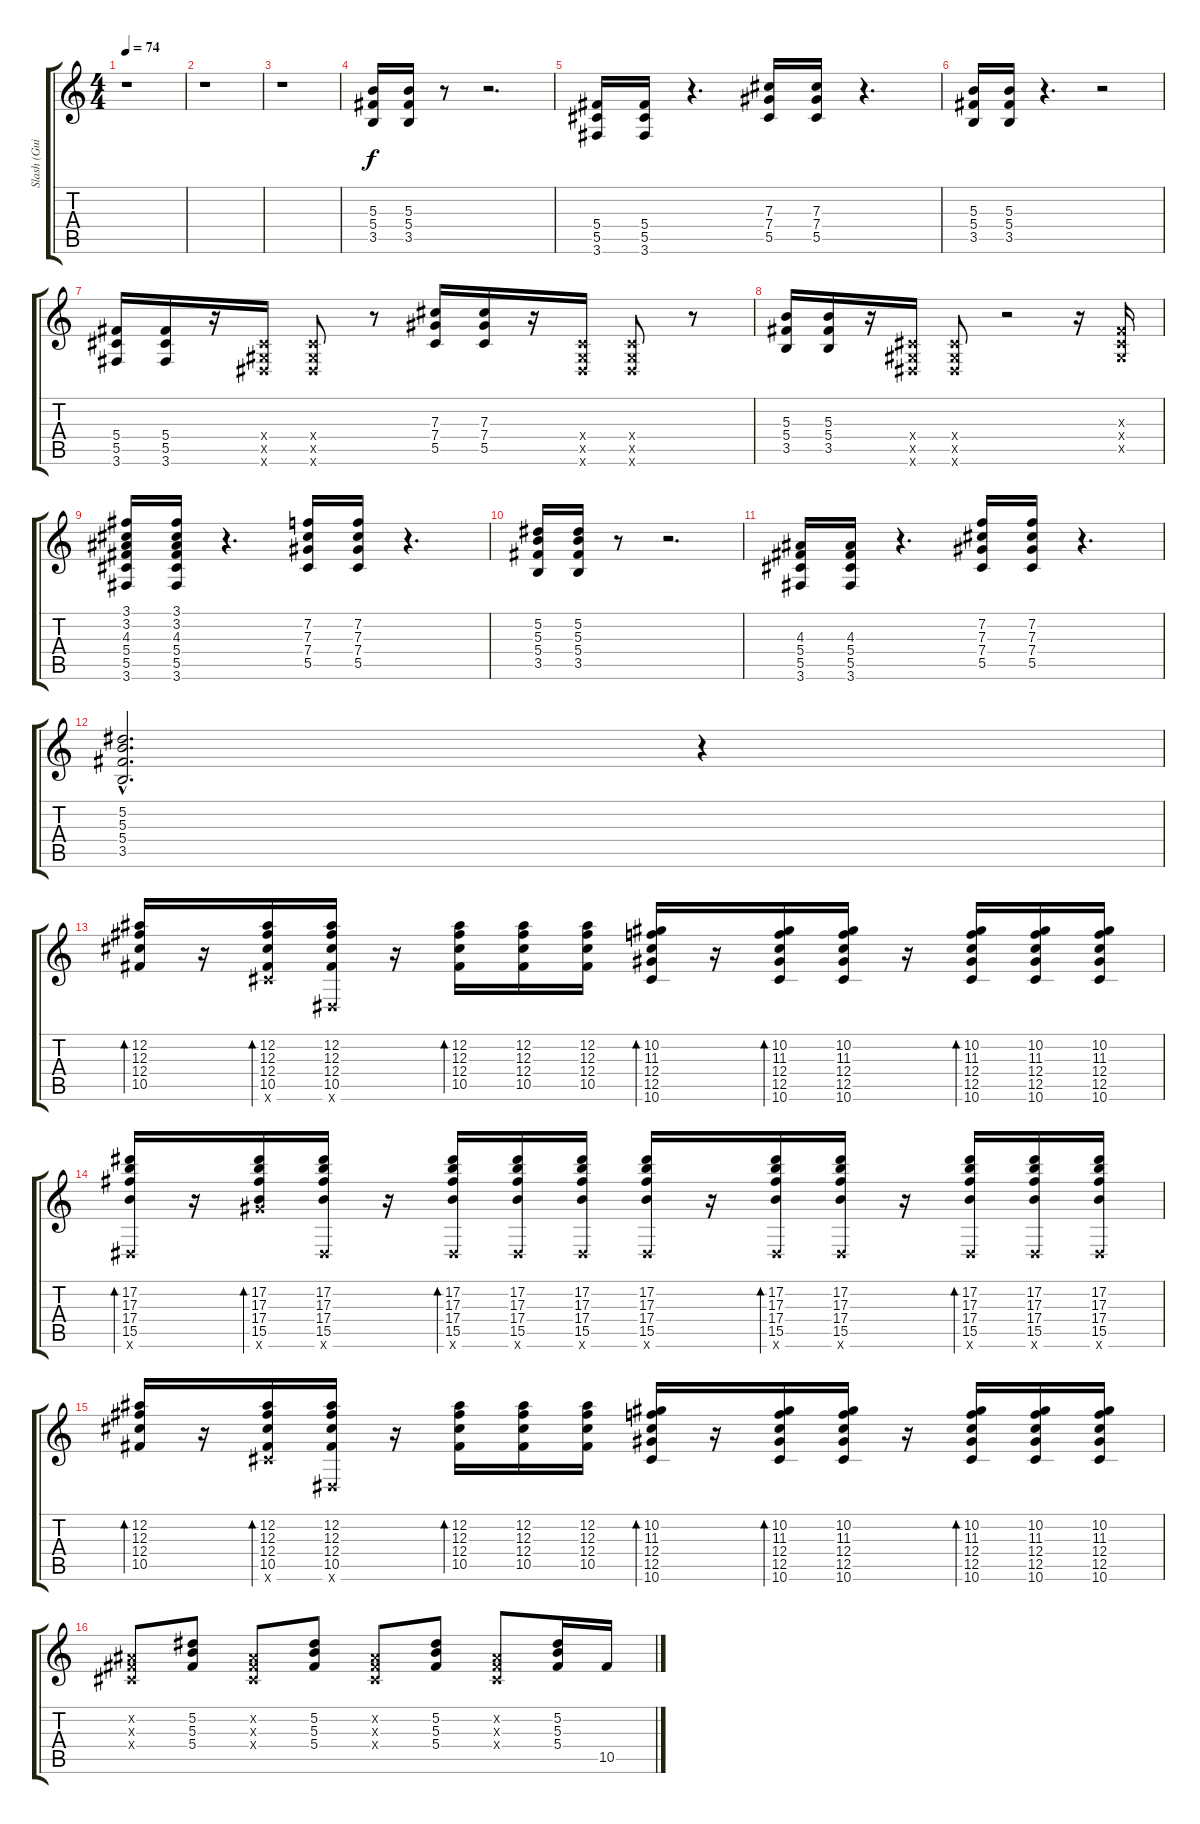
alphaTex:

\track ("Slash (Guitar - 6 Strings)" "Slash (Gui") {instrument distortionguitar}
\staff {score tabs}
\tuning (Eb4 Bb3 Gb3 Db3 Ab2 Eb2) {hide}
\ts (4 4)
\tempo 74
\clef g2
\ks c
r.1{dy f} |
r.1 |
r.1{volume 14 instrument electricguitarclean} |
(5.3 5.4 3.5).16 (5.3 5.4 3.5).16 r.8 r.2{d} |
(5.4 5.5 3.6).16 (5.4 5.5 3.6).16 r.4{d} (7.3 7.4 5.5).16 (7.3 7.4 5.5).16 r.4{d} |
(5.3 5.4 3.5).16 (5.3 5.4 3.5).16 r.4{d} r.2 |
(5.4 5.5 3.6).16 (5.4 5.5 3.6).16 r.16 (0.4{x} 0.5{x} 0.6{x}).16 (0.4{x} 0.5{x} 0.6{x}).8 r.8 (7.3 7.4 5.5).16 (7.3 7.4 5.5).16 r.16 (0.4{x} 0.5{x} 0.6{x}).16 (0.4{x} 0.5{x} 0.6{x}).8 r.8 |
(5.3 5.4 3.5).16 (5.3 5.4 3.5).16 r.16 (0.4{x} 0.5{x} 0.6{x}).16 (0.4{x} 0.5{x} 0.6{x}).8 r.2 r.16 (0.3{x} 0.4{x} 0.5{x}).16 |
(3.1 3.2 4.3 5.4 5.5 3.6).16 (3.1 3.2 4.3 5.4 5.5 3.6).16 r.4{d} (7.2 7.3 7.4 5.5).16 (7.2 7.3 7.4 5.5).16 r.4{d} |
(5.2 5.3 5.4 3.5).16 (5.2 5.3 5.4 3.5).16 r.8 r.2{d} |
(4.3 5.4 5.5 3.6).16 (4.3 5.4 5.5 3.6).16 r.4{d} (7.2 7.3 7.4 5.5).16 (7.2 7.3 7.4 5.5).16 r.4{d} |
(5.2{hac} 5.3{hac} 5.4{hac} 3.5{hac}).2{d} r.4 |
(12.2 12.3 12.4 10.5).16{bd 60} r.16 (12.2 12.3 12.4 10.5 10.6{x}).16{bd 60} (12.2 12.3 12.4 10.5 0.6{x}).16 r.16 (12.2 12.3 12.4 10.5).16{bd 120} (12.2 12.3 12.4 10.5).16 (12.2 12.3 12.4 10.5).16 (10.2 11.3 12.4 12.5 10.6).16{bd 60} r.16 (10.2 11.3 12.4 12.5 10.6).16{bd 120} (10.2 11.3 12.4 12.5 10.6).16 r.16 (10.2 11.3 12.4 12.5 10.6).16{bd 120} (10.2 11.3 12.4 12.5 10.6).16 (10.2 11.3 12.4 12.5 10.6).16 |
(17.2 17.3 17.4 15.5 0.6{x}).16{bd 60} r.16 (17.2 17.3 17.4 15.5 17.6{x}).16{bd 120} (17.2 17.3 17.4 15.5 0.6{x}).16 r.16 (17.2 17.3 17.4 15.5 0.6{x}).16{bd 120} (17.2 17.3 17.4 15.5 0.6{x}).16 (17.2 17.3 17.4 15.5 0.6{x}).16 (17.2 17.3 17.4 15.5 0.6{x}).16 r.16 (17.2 17.3 17.4 15.5 0.6{x}).16{bd 120} (17.2 17.3 17.4 15.5 0.6{x}).16 r.16 (17.2 17.3 17.4 15.5 0.6{x}).16{bd 120} (17.2 17.3 17.4 15.5 0.6{x}).16 (17.2 17.3 17.4 15.5 0.6{x}).16 |
(12.2 12.3 12.4 10.5).16{bd 60} r.16 (12.2 12.3 12.4 10.5 10.6{x}).16{bd 60} (12.2 12.3 12.4 10.5 0.6{x}).16 r.16 (12.2 12.3 12.4 10.5).16{bd 120} (12.2 12.3 12.4 10.5).16 (12.2 12.3 12.4 10.5).16 (10.2 11.3 12.4 12.5 10.6).16{bd 60} r.16 (10.2 11.3 12.4 12.5 10.6).16{bd 120} (10.2 11.3 12.4 12.5 10.6).16 r.16 (10.2 11.3 12.4 12.5 10.6).16{bd 120} (10.2 11.3 12.4 12.5 10.6).16 (10.2 11.3 12.4 12.5 10.6).16 |
(0.2{x} 0.3{x} 0.4{x}).8 (5.2 5.3 5.4).8 (0.2{x} 0.3{x} 0.4{x}).8 (5.2 5.3 5.4).8 (0.2{x} 0.3{x} 0.4{x}).8 (5.2 5.3 5.4).8 (0.2{x} 0.3{x} 0.4{x}).8 (5.2 5.3 5.4).16 10.5.16
